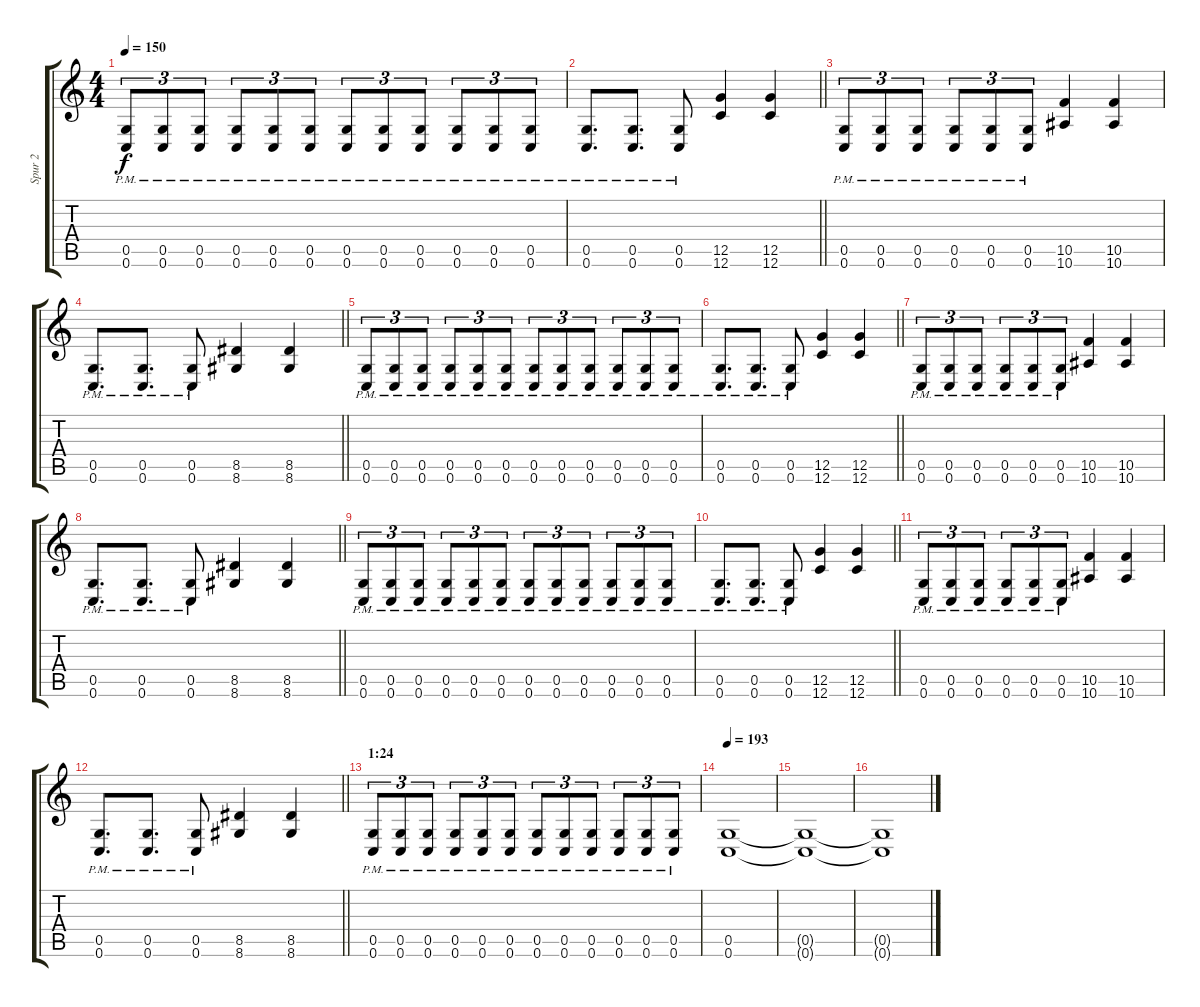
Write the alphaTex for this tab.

\track ("Spur 2" "Spur 2") {instrument distortionguitar}
\staff {score tabs}
\tuning (D4 A3 F3 C3 G2 C2) {hide}
\ts (4 4)
\tempo 150
\clef g2
\ks c
(0.5{pm} 0.6{pm}).8{tu (3 2) dy f} (0.5{pm} 0.6{pm}).8{tu (3 2)} (0.5{pm} 0.6{pm}).8{tu (3 2)} (0.5{pm} 0.6{pm}).8{tu (3 2)} (0.5{pm} 0.6{pm}).8{tu (3 2)} (0.5{pm} 0.6{pm}).8{tu (3 2)} (0.5{pm} 0.6{pm}).8{tu (3 2)} (0.5{pm} 0.6{pm}).8{tu (3 2)} (0.5{pm} 0.6{pm}).8{tu (3 2)} (0.5{pm} 0.6{pm}).8{tu (3 2)} (0.5{pm} 0.6{pm}).8{tu (3 2)} (0.5{pm} 0.6{pm}).8{tu (3 2)} |
\barLineRight lightlight
(0.5{pm} 0.6{pm}).8{d} (0.5{pm} 0.6{pm}).8{d} (0.5{pm} 0.6{pm}).8 (12.5 12.6).4 (12.5 12.6).4 |
(0.5{pm} 0.6{pm}).8{tu (3 2)} (0.5{pm} 0.6{pm}).8{tu (3 2)} (0.5{pm} 0.6{pm}).8{tu (3 2)} (0.5{pm} 0.6{pm}).8{tu (3 2)} (0.5{pm} 0.6{pm}).8{tu (3 2)} (0.5{pm} 0.6{pm}).8{tu (3 2)} (10.5 10.6).4 (10.5 10.6).4 |
\barLineRight lightlight
(0.5{pm} 0.6{pm}).8{d} (0.5{pm} 0.6{pm}).8{d} (0.5{pm} 0.6{pm}).8 (8.5 8.6).4 (8.5 8.6).4 |
(0.5{pm} 0.6{pm}).8{tu (3 2)} (0.5{pm} 0.6{pm}).8{tu (3 2)} (0.5{pm} 0.6{pm}).8{tu (3 2)} (0.5{pm} 0.6{pm}).8{tu (3 2)} (0.5{pm} 0.6{pm}).8{tu (3 2)} (0.5{pm} 0.6{pm}).8{tu (3 2)} (0.5{pm} 0.6{pm}).8{tu (3 2)} (0.5{pm} 0.6{pm}).8{tu (3 2)} (0.5{pm} 0.6{pm}).8{tu (3 2)} (0.5{pm} 0.6{pm}).8{tu (3 2)} (0.5{pm} 0.6{pm}).8{tu (3 2)} (0.5{pm} 0.6{pm}).8{tu (3 2)} |
\barLineRight lightlight
(0.5{pm} 0.6{pm}).8{d} (0.5{pm} 0.6{pm}).8{d} (0.5{pm} 0.6{pm}).8 (12.5 12.6).4 (12.5 12.6).4 |
(0.5{pm} 0.6{pm}).8{tu (3 2)} (0.5{pm} 0.6{pm}).8{tu (3 2)} (0.5{pm} 0.6{pm}).8{tu (3 2)} (0.5{pm} 0.6{pm}).8{tu (3 2)} (0.5{pm} 0.6{pm}).8{tu (3 2)} (0.5{pm} 0.6{pm}).8{tu (3 2)} (10.5 10.6).4 (10.5 10.6).4 |
\barLineRight lightlight
(0.5{pm} 0.6{pm}).8{d} (0.5{pm} 0.6{pm}).8{d} (0.5{pm} 0.6{pm}).8 (8.5 8.6).4 (8.5 8.6).4 |
(0.5{pm} 0.6{pm}).8{tu (3 2)} (0.5{pm} 0.6{pm}).8{tu (3 2)} (0.5{pm} 0.6{pm}).8{tu (3 2)} (0.5{pm} 0.6{pm}).8{tu (3 2)} (0.5{pm} 0.6{pm}).8{tu (3 2)} (0.5{pm} 0.6{pm}).8{tu (3 2)} (0.5{pm} 0.6{pm}).8{tu (3 2)} (0.5{pm} 0.6{pm}).8{tu (3 2)} (0.5{pm} 0.6{pm}).8{tu (3 2)} (0.5{pm} 0.6{pm}).8{tu (3 2)} (0.5{pm} 0.6{pm}).8{tu (3 2)} (0.5{pm} 0.6{pm}).8{tu (3 2)} |
\barLineRight lightlight
(0.5{pm} 0.6{pm}).8{d} (0.5{pm} 0.6{pm}).8{d} (0.5{pm} 0.6{pm}).8 (12.5 12.6).4 (12.5 12.6).4 |
(0.5{pm} 0.6{pm}).8{tu (3 2)} (0.5{pm} 0.6{pm}).8{tu (3 2)} (0.5{pm} 0.6{pm}).8{tu (3 2)} (0.5{pm} 0.6{pm}).8{tu (3 2)} (0.5{pm} 0.6{pm}).8{tu (3 2)} (0.5{pm} 0.6{pm}).8{tu (3 2)} (10.5 10.6).4 (10.5 10.6).4 |
\barLineRight lightlight
(0.5{pm} 0.6{pm}).8{d} (0.5{pm} 0.6{pm}).8{d} (0.5{pm} 0.6{pm}).8 (8.5 8.6).4 (8.5 8.6).4 |
\section ("" "1:24")
(0.5{pm} 0.6{pm}).8{tu (3 2)} (0.5{pm} 0.6{pm}).8{tu (3 2)} (0.5{pm} 0.6{pm}).8{tu (3 2)} (0.5{pm} 0.6{pm}).8{tu (3 2)} (0.5{pm} 0.6{pm}).8{tu (3 2)} (0.5{pm} 0.6{pm}).8{tu (3 2)} (0.5{pm} 0.6{pm}).8{tu (3 2)} (0.5{pm} 0.6{pm}).8{tu (3 2)} (0.5{pm} 0.6{pm}).8{tu (3 2)} (0.5{pm} 0.6{pm}).8{tu (3 2)} (0.5{pm} 0.6{pm}).8{tu (3 2)} (0.5{pm} 0.6{pm}).8{tu (3 2)} |
\tempo 193
(0.5 0.6).1 |
(0.5{t} 0.6{t}).1 |
(0.5{t} 0.6{t}).1
